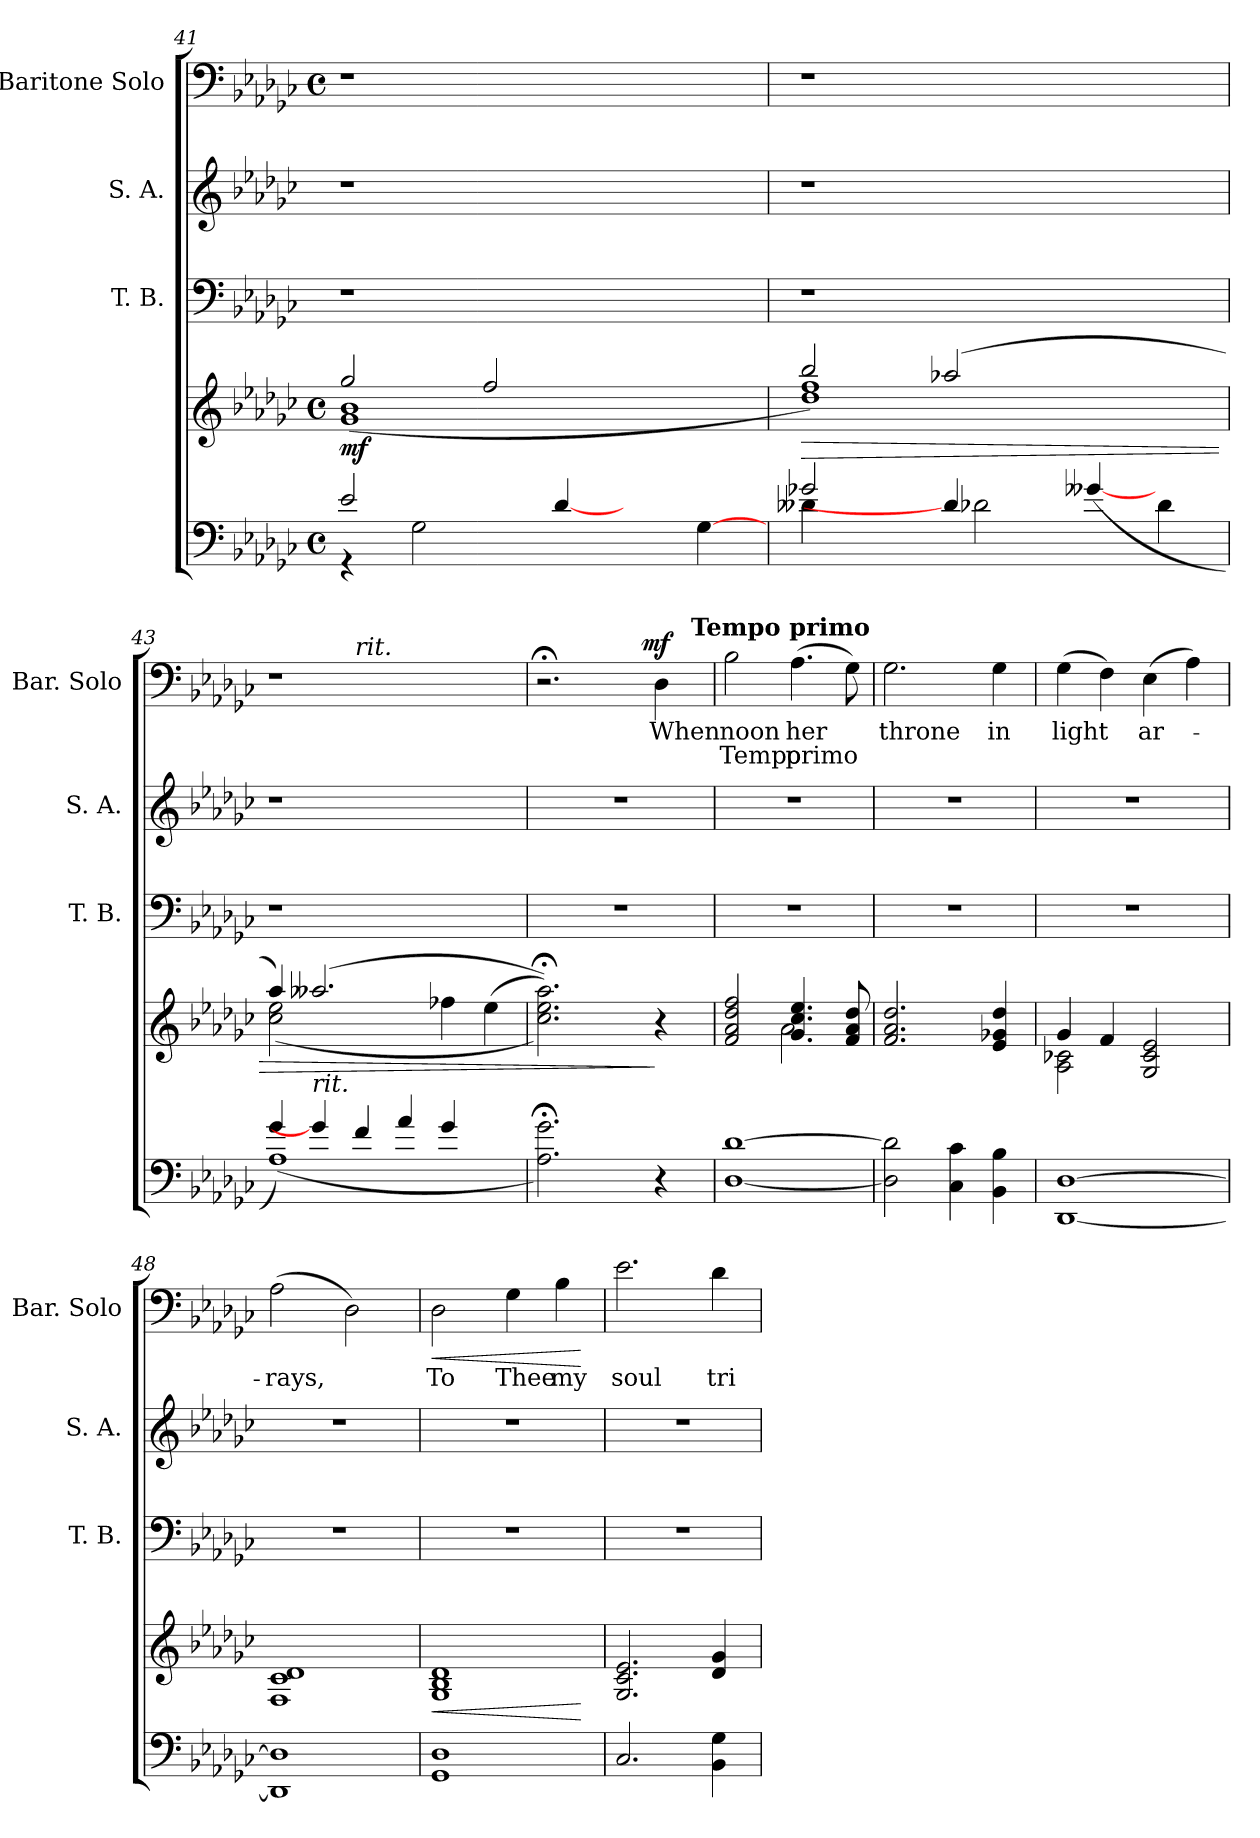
**kern	**kern	**dynam	**kern	**kern	**kern	**text	**text	**dynam
*part5	*part4	*part4	*part3	*part2	*part1	*part1	*part1	*part1
*staff5	*staff4	*staff4	*staff3	*staff2	*staff1	*staff1	*staff1	*staff1
*	*	*	*I"T. B.	*I"S. A.	*I"Baritone Solo	*	*	*
*	*	*	*I'T. B.	*I'S. A.	*I'Bar. Solo	*	*	*
!!LO:LB:g=z
*clefF4	*clefG2	*	*clefF4	*clefG2	*clefF4	*	*	*
*k[b-e-a-d-g-c-]	*k[b-e-a-d-g-c-]	*	*k[b-e-a-d-g-c-]	*k[b-e-a-d-g-c-]	*k[b-e-a-d-g-c-]	*	*	*
*G-:	*G-:	*	*G-:	*G-:	*G-:	*	*	*
*M4/4	*M4/4	*	*	*	*M4/4	*	*	*
*met(c)	*met(c)	*	*	*	*met(c)	*	*	*
=41	=41	=41	=41	=41	=41	=41	=41	=41
*^	*^	*	*	*	*	*	*	*
!	!	!	!	!LO:DY:b	!	!	!LO:N:vis=1	!	!	!
2e-/	4rGG	2gg-/	(<1g- 1b-	mf	1r	1r	1r	.	.	.
.	2G-\	.	.	.	.	.	.	.	.	.
4ryy	.	2ff/	.	.	.	.	.	.	.	.
[4d-/	4ryy	.	.	.	.	.	.	.	.	.
2ryy	4ryy	2ryy	2ryy	.	2ryy	2ryy	2ryy	.	.	.
.	[<4G-\	.	.	.	.	.	.	.	.	.
=42	=42	=42	=42	=42	=42	=42	=42	=42	=42	=42
!	!	!	!	!LO:HP:b	!	!	!LO:N:vis=1	!	!	!
2g-X/	4d--\	2bb-/	1dd- 1ff)	>	1r	1r	1r	.	.	.
.	4ryy	.	.	.	.	.	.	.	.	.
4d-/]	2d-\	(2aa-X/	.	.	.	.	.	.	.	.
4ryy	.	.	.	.	.	.	.	.	.	.
([4g--X/	4ryy	2ryy	2ryy	.	2ryy	2ryy	2ryy	.	.	.
4ryy	4d-\	.	.	.	.	.	.	.	.	.
=43	=43	=43	=43	=43	=43	=43	=43	=43	=43	=43
!	!	!	!	!	!	!	!LO:N:vis=1	!	!	!
*	*	*	*	*	*	*	*^	*	*	*
4g-/)	(<1A-	4aa-/)	(2cc-\ 2ee-\	.	1r	1r	1r	2ryy	.	.	.
!LO:TX:a:i:t=rit.	!	!	!	!	!	!	!	!	!	!	!
4g--/]	.	(2.aa--X/	.	.	.	.	.	.	.	.	.
!	!	!	!	!	!	!	!	!LO:TX:a:i:t=rit.	!	!	!
4f/	.	.	2ryy	.	.	.	.	1ryy	.	.	.
4a-/	.	.	.	.	.	.	.	.	.	.	.
4g-/	4ryy	2ryy	4ff-X\	.	2ryy	2ryy	2ryy	.	.	.	.
4ryy	4ryy	.	(<4ee-\	.	.	.	.	.	.	.	.
*v	*v	*	*	*	*	*	*	*	*	*	*
*	*v	*v	*	*	*	*	*	*	*	*
=44	=44	=44	=44	=44	=44	=44	=44	=44	=44
*	*	*	*	*	*	*^	*	*	*
2.A-\;< 2.g-\;<)	2.cc-\;< 2.ee-\;< 2.aa-\;<)))	.	1r	1r	2.r;<	2ryy	2...ryy	.	.	.
.	.	.	.	.	.	8..ryy	.	.	.	.
!	!	!	!	!	!	!	!	!	!	!LO:DY:a
.	.	.	.	.	.	4ryy	.	.	.	mf
!	!	!	!	!	!	!	!	!LO:LY:b	!	!
4r	4r	]	.	.	4D-\	.	.	When	.	.
!	!	!	!	!	!	!	!LO:TX:a:B:t=Tempo primo	!	!	!
.	.	.	.	.	.	.	16ryy	.	.	.
.	.	.	.	.	.	32ryy	.	.	.	.
=45	=45	=45	=45	=45	=45	=45	=45	=45	=45	=45
*	*^	*	*	*	*	*	*	*	*	*
!	!	!	!	!	!	!	!	!	!LO:LY:b	!LO:LY:b	!
*	*	*	*	*	*	*v	*v	*v	*	*	*
[<1D- [>1d-	2f/ 2a-/ 2dd-/ 2ff/	2ryy	.	1r	1r	2B-\	noon	Tempo	.
!	!	!	!	!	!	!	!LO:LY:b	!LO:LY:b	!
.	4.g-/ 4.cc-/ 4.ee-/	2a-\	.	.	.	(>4.A-\	her	primo	.
.	8f/ 8a-/ 8dd-/	.	.	.	.	8G-\)	.	.	.
*	*v	*v	*	*	*	*	*	*	*
=46	=46	=46	=46	=46	=46	=46	=46	=46
!	!	!	!	!	!	!LO:LY:b	!	!
2D-\] 2d-\]	2.f/ 2.a-/ 2.dd-/	.	1r	1r	2.G-\	throne	.	.
4C-\ 4c-\	.	.	.	.	.	.	.	.
!	!	!	!	!	!	!LO:LY:b	!	!
4BB-\ 4B-\	4e-/ 4g-X/ 4dd-/	.	.	.	4G-\	in	.	.
!!LO:LB:g=z
=47	=47	=47	=47	=47	=47	=47	=47	=47
*	*^	*	*	*	*	*	*	*
!	!	!	!	!	!	!	!LO:LY:b	!	!
[<1DD- [>1D-	4g-/	2A-\ 2c-X\	.	1r	1r	(>4G-\	light	.	.
.	4f/	.	.	.	.	4F\)	.	.	.
!	!	!	!	!	!	!	!LO:LY:b	!	!
.	(2G-/ 2c-/ 2e-/	2ryy	.	.	.	(>4E-\	ar-	.	.
.	.	.	.	.	.	4A-\)	.	.	.
*	*v	*v	*	*	*	*	*	*	*
=48	=48	=48	=48	=48	=48	=48	=48	=48
!	!	!	!	!	!	!LO:LY:b	!	!
1DD-] 1D-]	1F 1c- 1d-	.	1r	1r	(>2A-\	-rays,	.	.
.	.	.	.	.	2D-\)	.	.	.
=49	=49	=49	=49	=49	=49	=49	=49	=49
!	!	!LO:HP:b	!	!	!	!LO:LY:b	!	!LO:HP:b
1GG- 1D-	1G- 1B- 1d-	<	1r	1r	2D-\	To	.	<
!	!	!	!	!	!	!LO:LY:b	!	!
.	.	.	.	.	4G-\	Thee	.	.
!	!	!	!	!	!	!LO:LY:b	!	!
.	.	.	.	.	4B-\	my	.	.
.	.	[	.	.	.	.	.	[
=50	=50	=50	=50	=50	=50	=50	=50	=50
!	!	!	!	!	!	!LO:LY:b	!	!
2.C-/	2.G-/ 2.c-/ 2.e-/	.	1r	1r	2.e-\	soul	.	.
!	!	!	!	!	!	!LO:LY:b	!	!
4BB-\ 4G-\	4d-/ 4g-/	.	.	.	4d-\	tri-	.	.
=	=	=	=	=	=	=	=	=
*-	*-	*-	*-	*-	*-	*-	*-	*-
